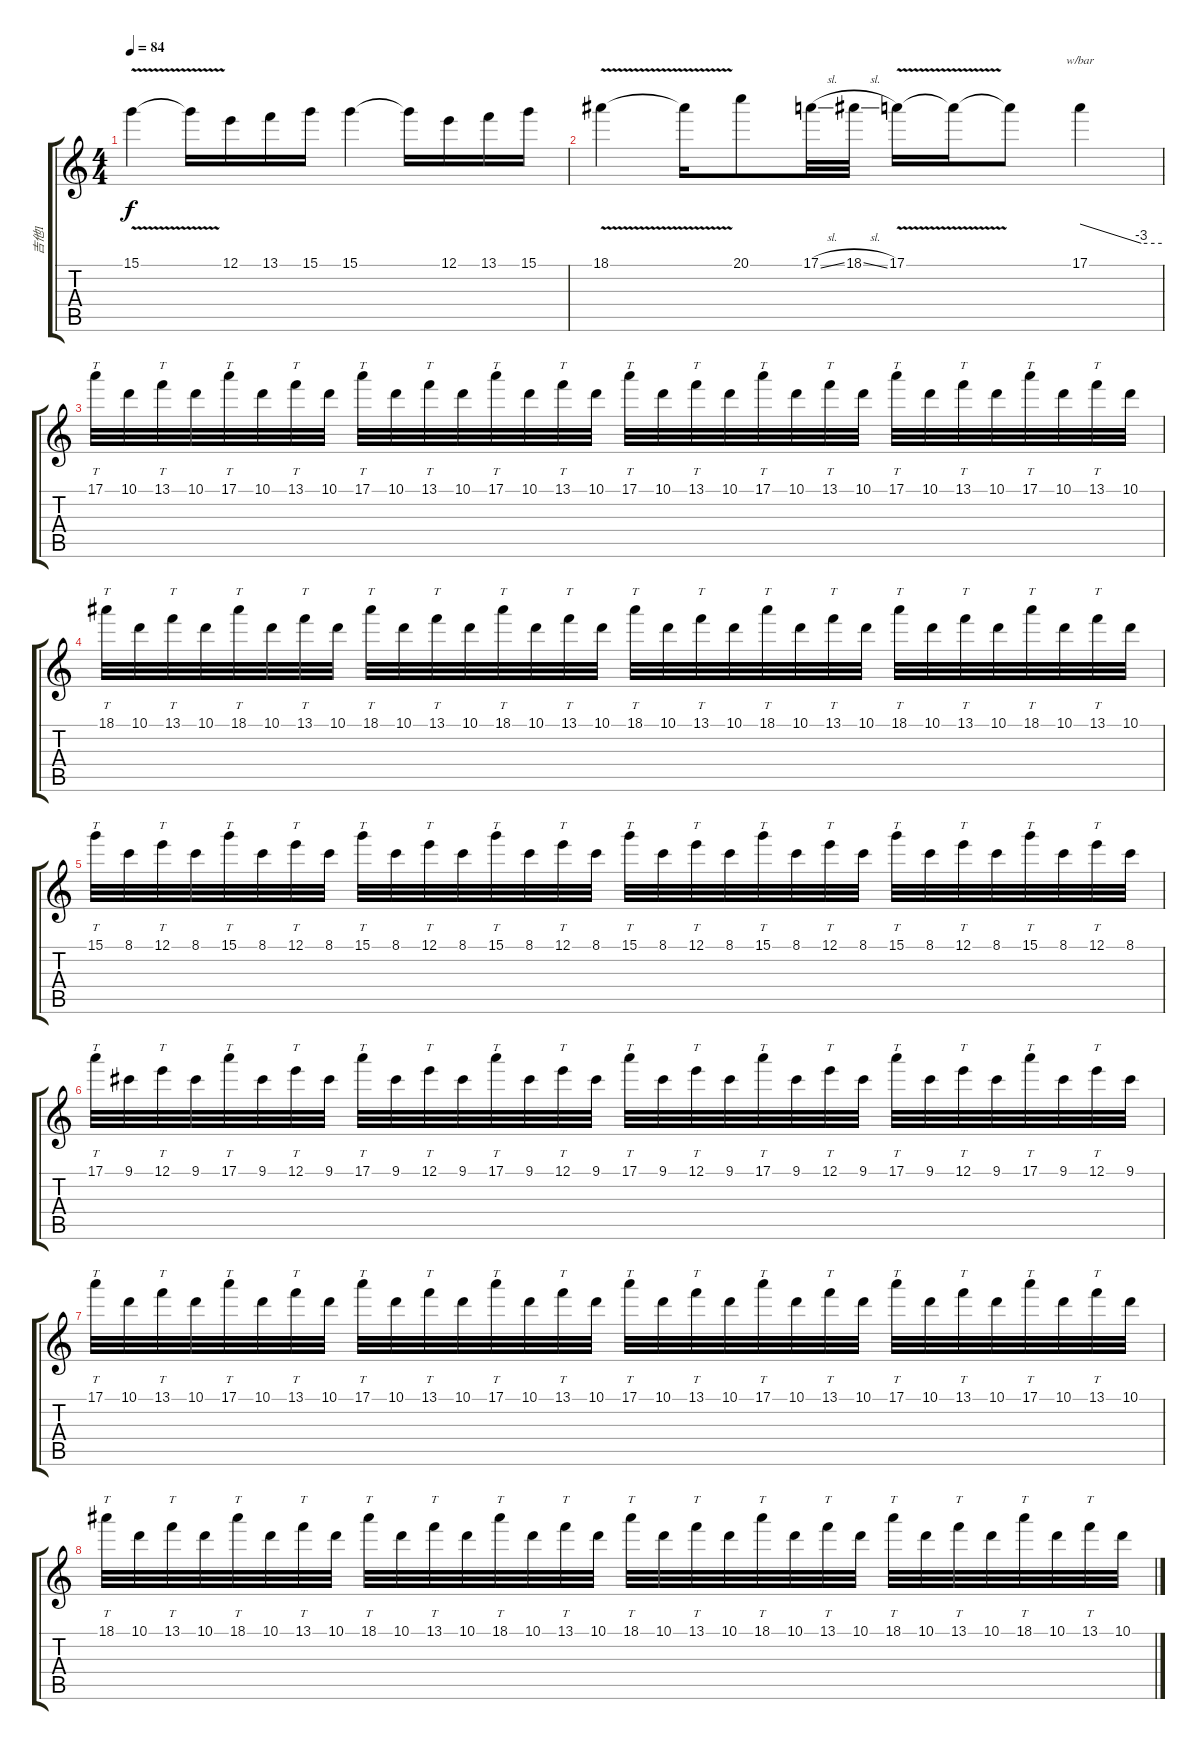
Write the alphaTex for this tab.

\track ("吉他1" "吉他1") {instrument acousticguitarsteel}
\staff {score tabs}
\tuning (E4 B3 G3 D3 A2 E2) {hide}
\ts (4 4)
\tempo 84
\clef g2
\ks c
15.1{v}.4{dy f} 15.1{t}.16 12.1.16 13.1.16 15.1.16 15.1.4 15.1{t}.16 12.1.16{txt ""} 13.1.16 15.1.16 |
18.1{v}.4 18.1{t}.16 20.1.8 17.1{sl}.32 18.1{sl}.32 17.1{v}.16 17.1{t}.16 17.1{t}.8 17.1.4{tbe (custom default 0 0 45 -12 60 -12)} |
17.1.32{tt} 10.1.32 13.1.32{tt} 10.1.32 17.1.32{tt} 10.1.32 13.1.32{tt} 10.1.32 17.1.32{tt} 10.1.32 13.1.32{tt} 10.1.32 17.1.32{tt} 10.1.32 13.1.32{tt} 10.1.32 17.1.32{tt} 10.1.32 13.1.32{tt} 10.1.32 17.1.32{tt} 10.1.32 13.1.32{tt} 10.1.32 17.1.32{tt} 10.1.32 13.1.32{tt} 10.1.32 17.1.32{tt} 10.1.32 13.1.32{tt} 10.1.32 |
18.1.32{tt} 10.1.32 13.1.32{tt} 10.1.32 18.1.32{tt} 10.1.32 13.1.32{tt} 10.1.32 18.1.32{tt} 10.1.32 13.1.32{tt} 10.1.32 18.1.32{tt} 10.1.32 13.1.32{tt} 10.1.32 18.1.32{tt} 10.1.32 13.1.32{tt} 10.1.32 18.1.32{tt} 10.1.32 13.1.32{tt} 10.1.32 18.1.32{tt} 10.1.32 13.1.32{tt} 10.1.32 18.1.32{tt} 10.1.32 13.1.32{tt} 10.1.32 |
15.1.32{tt} 8.1.32 12.1.32{tt} 8.1.32 15.1.32{tt} 8.1.32 12.1.32{tt} 8.1.32 15.1.32{tt} 8.1.32 12.1.32{tt} 8.1.32 15.1.32{tt} 8.1.32 12.1.32{tt} 8.1.32 15.1.32{tt} 8.1.32 12.1.32{tt} 8.1.32 15.1.32{tt} 8.1.32 12.1.32{tt} 8.1.32 15.1.32{tt} 8.1.32 12.1.32{tt} 8.1.32 15.1.32{tt} 8.1.32 12.1.32{tt} 8.1.32 |
17.1.32{tt} 9.1.32 12.1.32{tt} 9.1.32 17.1.32{tt} 9.1.32 12.1.32{tt} 9.1.32 17.1.32{tt} 9.1.32 12.1.32{tt} 9.1.32 17.1.32{tt} 9.1.32 12.1.32{tt} 9.1.32 17.1.32{tt} 9.1.32 12.1.32{tt} 9.1.32 17.1.32{tt} 9.1.32 12.1.32{tt} 9.1.32 17.1.32{tt} 9.1.32 12.1.32{tt} 9.1.32 17.1.32{tt} 9.1.32 12.1.32{tt} 9.1.32 |
17.1.32{tt} 10.1.32 13.1.32{tt} 10.1.32 17.1.32{tt} 10.1.32 13.1.32{tt} 10.1.32 17.1.32{tt} 10.1.32 13.1.32{tt} 10.1.32 17.1.32{tt} 10.1.32 13.1.32{tt} 10.1.32 17.1.32{tt} 10.1.32 13.1.32{tt} 10.1.32 17.1.32{tt} 10.1.32 13.1.32{tt} 10.1.32 17.1.32{tt} 10.1.32 13.1.32{tt} 10.1.32 17.1.32{tt} 10.1.32 13.1.32{tt} 10.1.32 |
18.1.32{tt} 10.1.32 13.1.32{tt} 10.1.32 18.1.32{tt} 10.1.32 13.1.32{tt} 10.1.32 18.1.32{tt} 10.1.32 13.1.32{tt} 10.1.32 18.1.32{tt} 10.1.32 13.1.32{tt} 10.1.32 18.1.32{tt} 10.1.32 13.1.32{tt} 10.1.32 18.1.32{tt} 10.1.32 13.1.32{tt} 10.1.32 18.1.32{tt} 10.1.32 13.1.32{tt} 10.1.32 18.1.32{tt} 10.1.32 13.1.32{tt} 10.1.32
